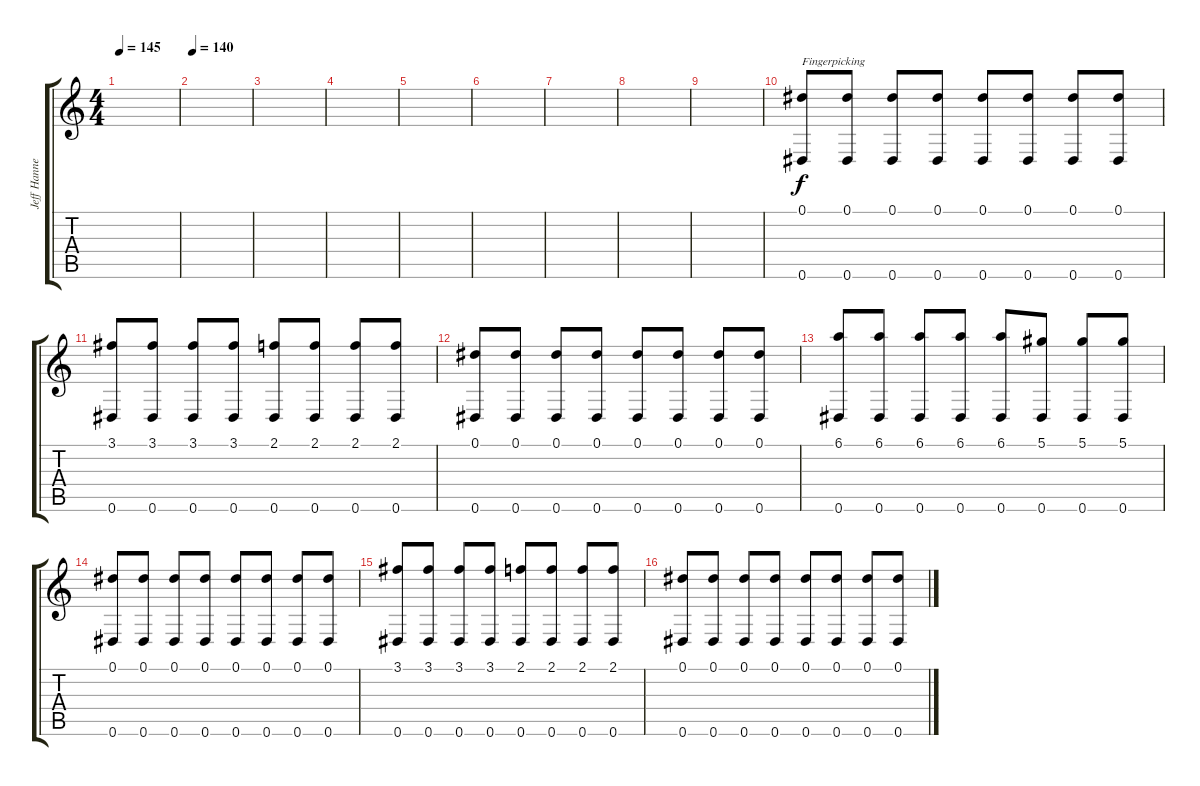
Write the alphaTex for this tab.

\track ("Jeff Hanneman" "Jeff Hanne") {instrument distortionguitar}
\staff {score tabs}
\tuning (Eb4 Bb3 Gb3 Db3 Ab2 Eb2) {hide}
\ts (4 4)
\tempo 145
\clef g2
\ks c
|
\tempo 140
|
|
|
|
|
|
|
|
(0.1 0.6).8{txt "Fingerpicking" instrument overdrivenguitar} (0.1 0.6).8 (0.1 0.6).8 (0.1 0.6).8 (0.1 0.6).8 (0.1 0.6).8 (0.1 0.6).8 (0.1 0.6).8 |
(3.1 0.6).8 (3.1 0.6).8 (3.1 0.6).8 (3.1 0.6).8 (2.1 0.6).8 (2.1 0.6).8 (2.1 0.6).8 (2.1 0.6).8 |
(0.1 0.6).8 (0.1 0.6).8 (0.1 0.6).8 (0.1 0.6).8 (0.1 0.6).8 (0.1 0.6).8 (0.1 0.6).8 (0.1 0.6).8 |
(6.1 0.6).8 (6.1 0.6).8 (6.1 0.6).8 (6.1 0.6).8 (6.1 0.6).8 (5.1 0.6).8 (5.1 0.6).8 (5.1 0.6).8 |
(0.1 0.6).8 (0.1 0.6).8 (0.1 0.6).8 (0.1 0.6).8 (0.1 0.6).8 (0.1 0.6).8 (0.1 0.6).8 (0.1 0.6).8 |
(3.1 0.6).8 (3.1 0.6).8 (3.1 0.6).8 (3.1 0.6).8 (2.1 0.6).8 (2.1 0.6).8 (2.1 0.6).8 (2.1 0.6).8 |
(0.1 0.6).8 (0.1 0.6).8 (0.1 0.6).8 (0.1 0.6).8 (0.1 0.6).8 (0.1 0.6).8 (0.1 0.6).8 (0.1 0.6).8
